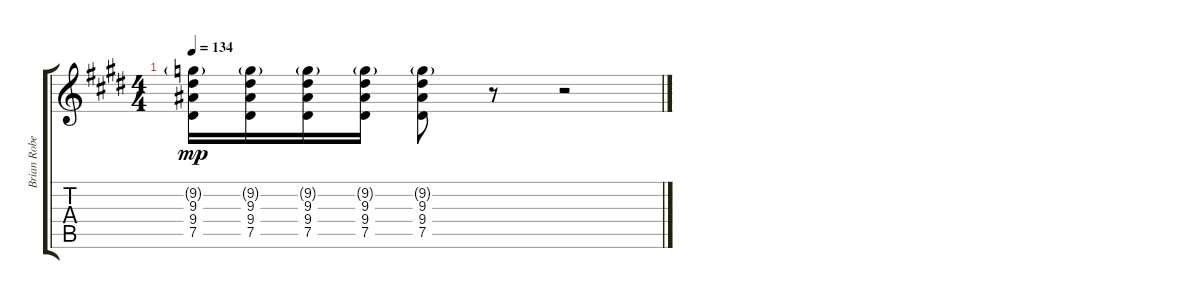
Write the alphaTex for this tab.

\track ("Brian Robertson" "Brian Robe") {instrument distortionguitar}
\staff {score tabs}
\tuning (Eb4 Bb3 Gb3 Db3 Ab2 Eb2) {hide}
\ts (4 4)
\tempo 134
\clef g2
\ks e
(9.2{g} 9.3 9.4 7.5).16{dy mp} (9.2{g} 9.3 9.4 7.5).16 (9.2{g} 9.3 9.4 7.5).16 (9.2{g} 9.3 9.4 7.5).16 (9.2{g} 9.3 9.4 7.5).8 r.8 r.2
